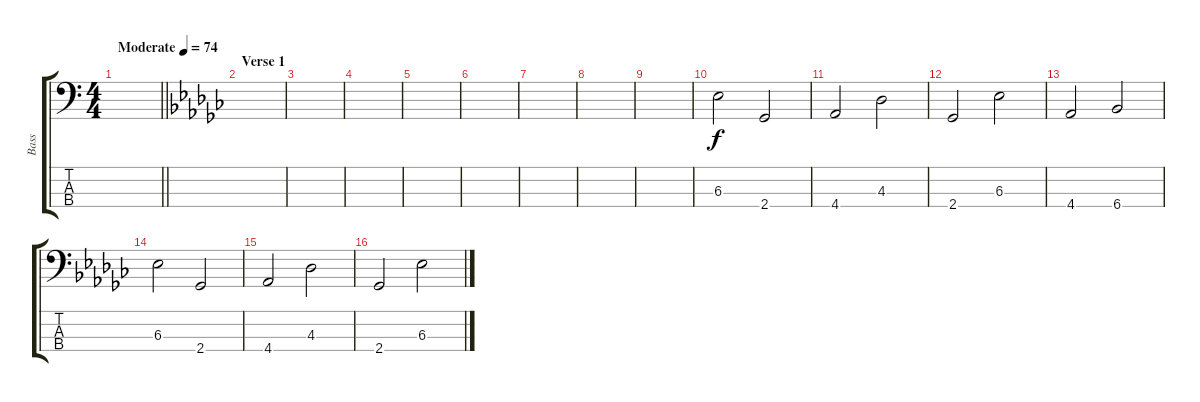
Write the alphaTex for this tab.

\track ("Bass" "Bass") {instrument electricbassfinger}
\staff {score tabs}
\tuning (G2 D2 A1 E1) {hide}
\ts (4 4)
\tempo (74 "Moderate")
\clef f4
\barLineRight lightlight
\ks c
|
\section ("" "Verse 1")
\ks ebminor
|
|
|
|
|
|
|
|
6.3.2 2.4.2 |
4.4.2 4.3.2 |
2.4.2 6.3.2 |
4.4.2 6.4.2 |
6.3.2 2.4.2 |
4.4.2 4.3.2 |
2.4.2 6.3.2
